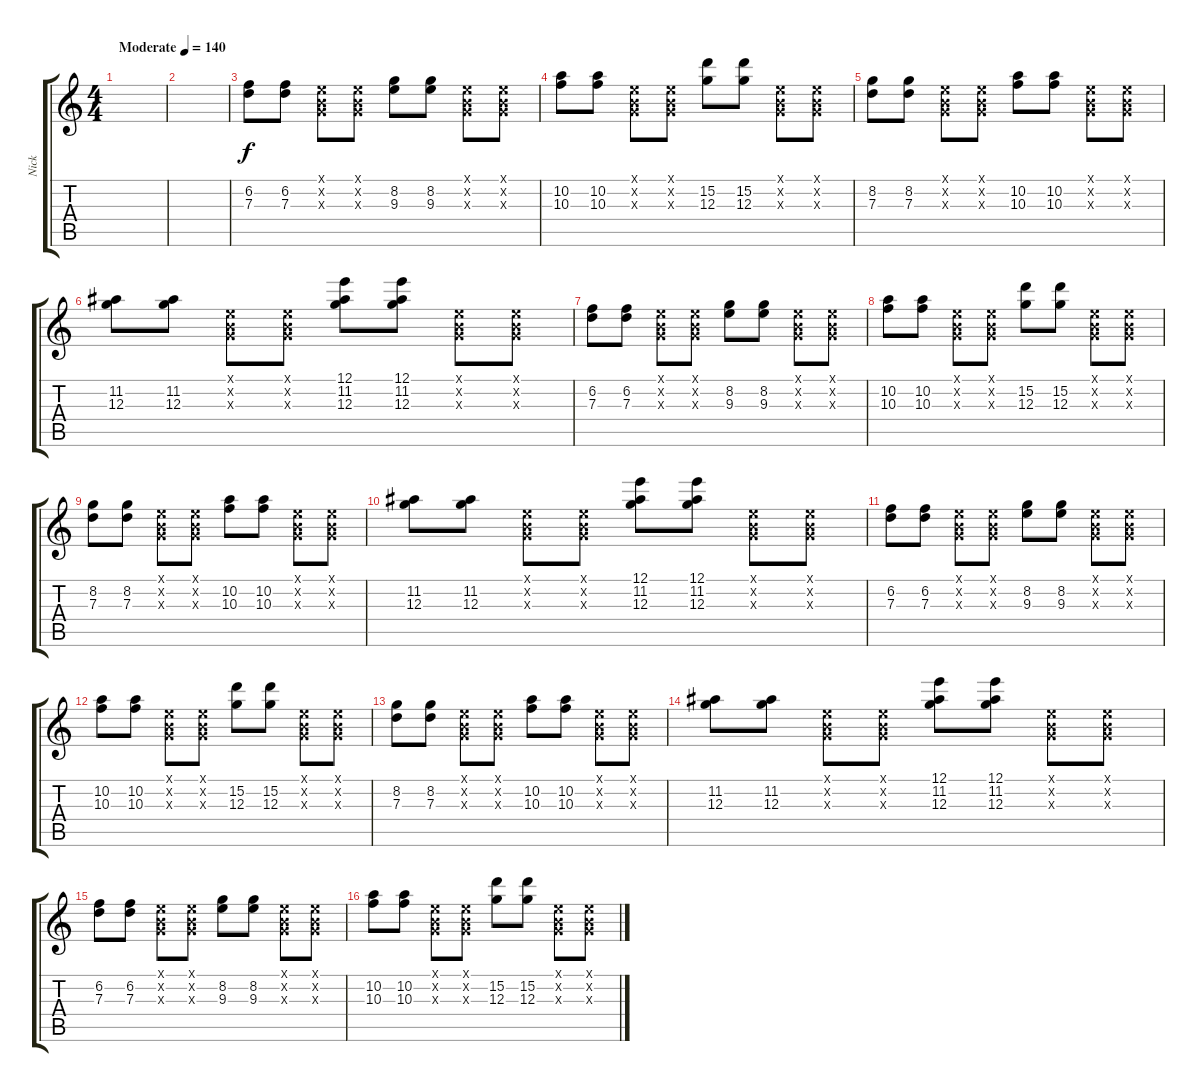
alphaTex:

\track ("Nick" "Nick") {instrument distortionguitar}
\staff {score tabs}
\tuning (E4 B3 G3 D3 A2 E2) {hide}
\ts (4 4)
\tempo (140 "Moderate")
\clef g2
\ks c
|
|
(6.2 7.3).8 (6.2 7.3).8 (0.1{x} 0.2{x} 0.3{x}).8 (0.1{x} 0.2{x} 0.3{x}).8 (8.2 9.3).8 (8.2 9.3).8 (0.1{x} 0.2{x} 0.3{x}).8 (0.1{x} 0.2{x} 0.3{x}).8 |
(10.2 10.3).8 (10.2 10.3).8 (0.1{x} 0.2{x} 0.3{x}).8 (0.1{x} 0.2{x} 0.3{x}).8 (15.2 12.3).8 (15.2 12.3).8 (0.1{x} 0.2{x} 0.3{x}).8 (0.1{x} 0.2{x} 0.3{x}).8 |
(8.2 7.3).8 (8.2 7.3).8 (0.1{x} 0.2{x} 0.3{x}).8 (0.1{x} 0.2{x} 0.3{x}).8 (10.2 10.3).8 (10.2 10.3).8 (0.1{x} 0.2{x} 0.3{x}).8 (0.1{x} 0.2{x} 0.3{x}).8 |
(11.2 12.3).8 (11.2 12.3).8 (0.1{x} 0.2{x} 0.3{x}).8 (0.1{x} 0.2{x} 0.3{x}).8 (12.1 11.2 12.3).8 (12.1 11.2 12.3).8 (0.1{x} 0.2{x} 0.3{x}).8 (0.1{x} 0.2{x} 0.3{x}).8 |
(6.2 7.3).8 (6.2 7.3).8 (0.1{x} 0.2{x} 0.3{x}).8 (0.1{x} 0.2{x} 0.3{x}).8 (8.2 9.3).8 (8.2 9.3).8 (0.1{x} 0.2{x} 0.3{x}).8 (0.1{x} 0.2{x} 0.3{x}).8 |
(10.2 10.3).8 (10.2 10.3).8 (0.1{x} 0.2{x} 0.3{x}).8 (0.1{x} 0.2{x} 0.3{x}).8 (15.2 12.3).8 (15.2 12.3).8 (0.1{x} 0.2{x} 0.3{x}).8 (0.1{x} 0.2{x} 0.3{x}).8 |
(8.2 7.3).8 (8.2 7.3).8 (0.1{x} 0.2{x} 0.3{x}).8 (0.1{x} 0.2{x} 0.3{x}).8 (10.2 10.3).8 (10.2 10.3).8 (0.1{x} 0.2{x} 0.3{x}).8 (0.1{x} 0.2{x} 0.3{x}).8 |
(11.2 12.3).8 (11.2 12.3).8 (0.1{x} 0.2{x} 0.3{x}).8 (0.1{x} 0.2{x} 0.3{x}).8 (12.1 11.2 12.3).8 (12.1 11.2 12.3).8 (0.1{x} 0.2{x} 0.3{x}).8 (0.1{x} 0.2{x} 0.3{x}).8 |
(6.2 7.3).8 (6.2 7.3).8 (0.1{x} 0.2{x} 0.3{x}).8 (0.1{x} 0.2{x} 0.3{x}).8 (8.2 9.3).8 (8.2 9.3).8 (0.1{x} 0.2{x} 0.3{x}).8 (0.1{x} 0.2{x} 0.3{x}).8 |
(10.2 10.3).8 (10.2 10.3).8 (0.1{x} 0.2{x} 0.3{x}).8 (0.1{x} 0.2{x} 0.3{x}).8 (15.2 12.3).8 (15.2 12.3).8 (0.1{x} 0.2{x} 0.3{x}).8 (0.1{x} 0.2{x} 0.3{x}).8 |
(8.2 7.3).8 (8.2 7.3).8 (0.1{x} 0.2{x} 0.3{x}).8 (0.1{x} 0.2{x} 0.3{x}).8 (10.2 10.3).8 (10.2 10.3).8 (0.1{x} 0.2{x} 0.3{x}).8 (0.1{x} 0.2{x} 0.3{x}).8 |
(11.2 12.3).8 (11.2 12.3).8 (0.1{x} 0.2{x} 0.3{x}).8 (0.1{x} 0.2{x} 0.3{x}).8 (12.1 11.2 12.3).8 (12.1 11.2 12.3).8 (0.1{x} 0.2{x} 0.3{x}).8 (0.1{x} 0.2{x} 0.3{x}).8 |
(6.2 7.3).8 (6.2 7.3).8 (0.1{x} 0.2{x} 0.3{x}).8 (0.1{x} 0.2{x} 0.3{x}).8 (8.2 9.3).8 (8.2 9.3).8 (0.1{x} 0.2{x} 0.3{x}).8 (0.1{x} 0.2{x} 0.3{x}).8 |
(10.2 10.3).8 (10.2 10.3).8 (0.1{x} 0.2{x} 0.3{x}).8 (0.1{x} 0.2{x} 0.3{x}).8 (15.2 12.3).8 (15.2 12.3).8 (0.1{x} 0.2{x} 0.3{x}).8 (0.1{x} 0.2{x} 0.3{x}).8
